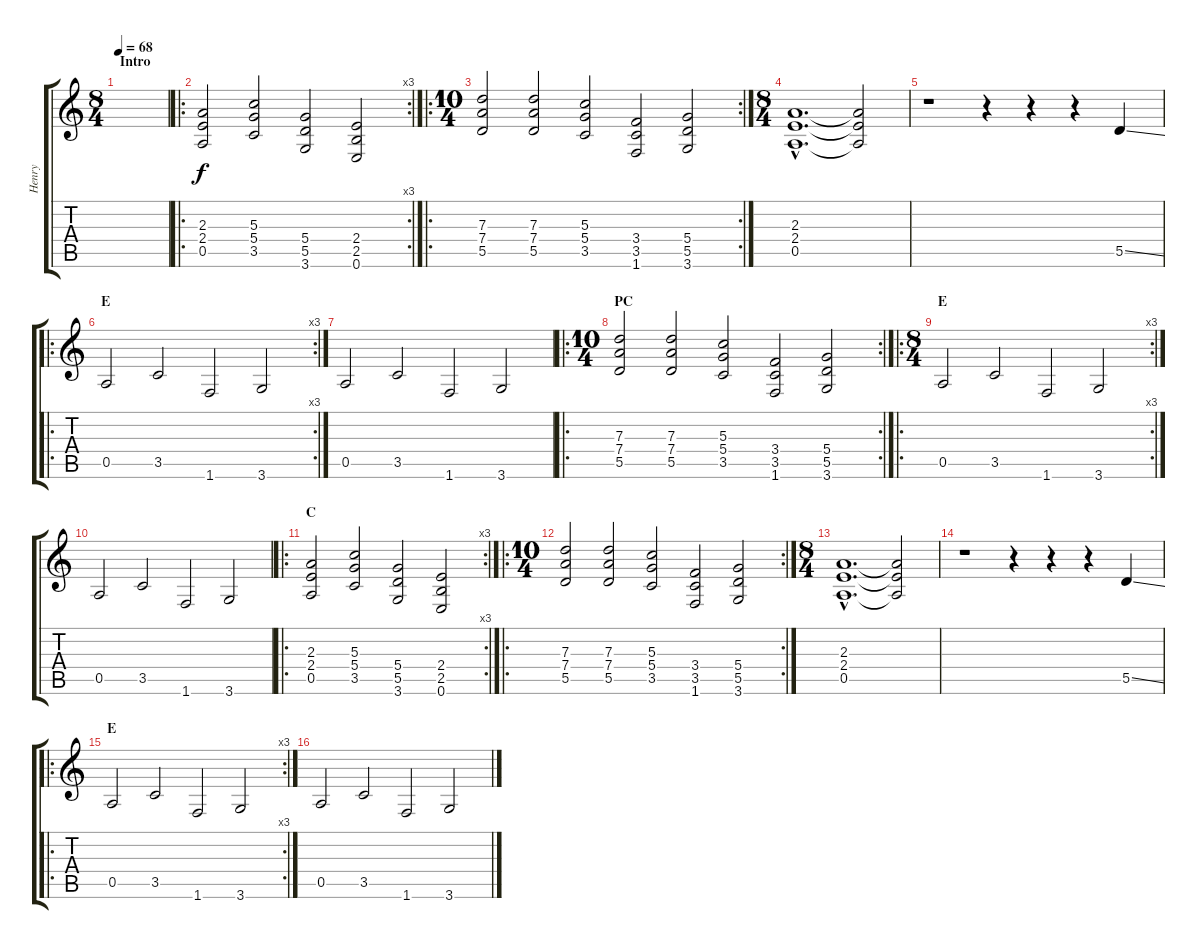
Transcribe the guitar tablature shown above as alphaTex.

\track ("Henry" "Henry") {instrument overdrivenguitar}
\staff {score tabs}
\tuning (E4 B3 G3 D3 A2 E2) {hide}
\ts (8 4)
\section ("" "Intro")
\tempo 68
\clef g2
\ks c
|
\ro
\rc 3
(2.3 2.4 0.5).2 (5.3 5.4 3.5).2 (5.4 5.5 3.6).2 (2.4 2.5 0.6).2 |
\ro
\rc 2
\ts (10 4)
(7.3 7.4 5.5).2 (7.3 7.4 5.5).2 (5.3 5.4 3.5).2 (3.4 3.5 1.6).2 (5.4 5.5 3.6).2 |
\ts (8 4)
(2.3{hac} 2.4{hac} 0.5{hac}).1{d volume 0} (2.3{t} 2.4{t} 0.5{t}).2 |
r.1 r.4 r.4 r.4 5.5{ss}.4{volume 16} |
\ro
\rc 3
\section ("" "E")
0.5.2 3.5.2 1.6.2 3.6.2 |
0.5.2 3.5.2 1.6.2 3.6.2 |
\ro
\rc 2
\ts (10 4)
\section ("" "PC")
(7.3 7.4 5.5).2 (7.3 7.4 5.5).2 (5.3 5.4 3.5).2 (3.4 3.5 1.6).2 (5.4 5.5 3.6).2 |
\ro
\rc 3
\ts (8 4)
\section ("" "E")
0.5.2 3.5.2 1.6.2 3.6.2 |
0.5.2 3.5.2 1.6.2 3.6.2 |
\ro
\rc 3
\section ("" "C")
(2.3 2.4 0.5).2 (5.3 5.4 3.5).2 (5.4 5.5 3.6).2 (2.4 2.5 0.6).2 |
\ro
\rc 2
\ts (10 4)
(7.3 7.4 5.5).2 (7.3 7.4 5.5).2 (5.3 5.4 3.5).2 (3.4 3.5 1.6).2 (5.4 5.5 3.6).2 |
\ts (8 4)
(2.3{hac} 2.4{hac} 0.5{hac}).1{d volume 0} (2.3{t} 2.4{t} 0.5{t}).2 |
r.1 r.4 r.4 r.4 5.5{ss}.4{volume 16} |
\ro
\rc 3
\section ("" "E")
0.5.2 3.5.2 1.6.2 3.6.2 |
0.5.2 3.5.2 1.6.2 3.6.2
